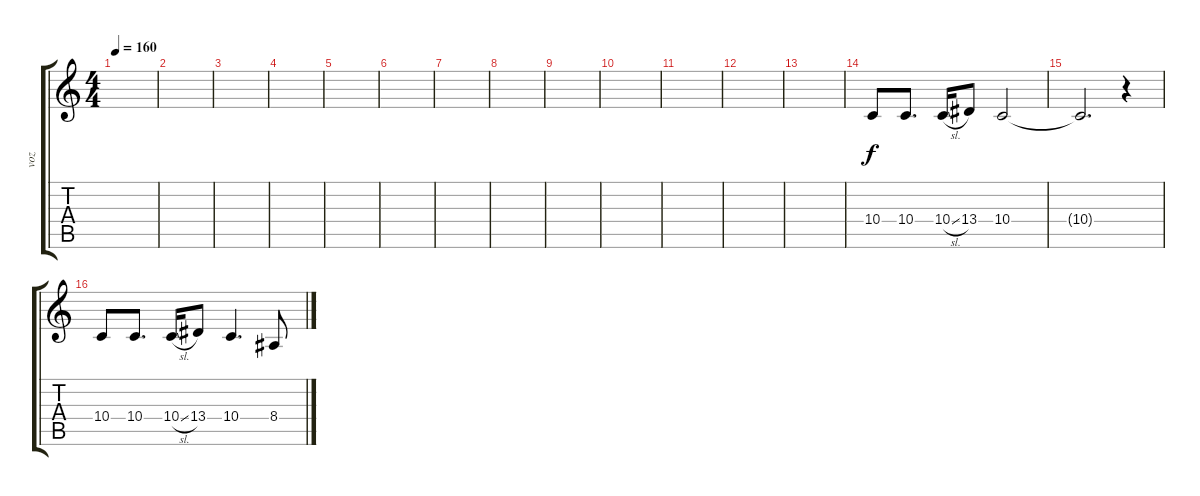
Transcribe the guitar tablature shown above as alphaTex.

\track ("voz" "voz") {instrument stringensemble1}
\staff {score tabs}
\tuning (E4 B3 G3 D3 A2 E2) {hide}
\ts (4 4)
\tempo 160
\clef g2
\ks c
|
|
|
|
|
|
|
|
|
|
|
|
|
10.4.8 10.4.8{d} 10.4{sl}.16 13.4.8 10.4.2 |
10.4{t}.2{d} r.4 |
10.4.8 10.4.8{d} 10.4{sl}.16 13.4.8 10.4.4{d} 8.4.8
